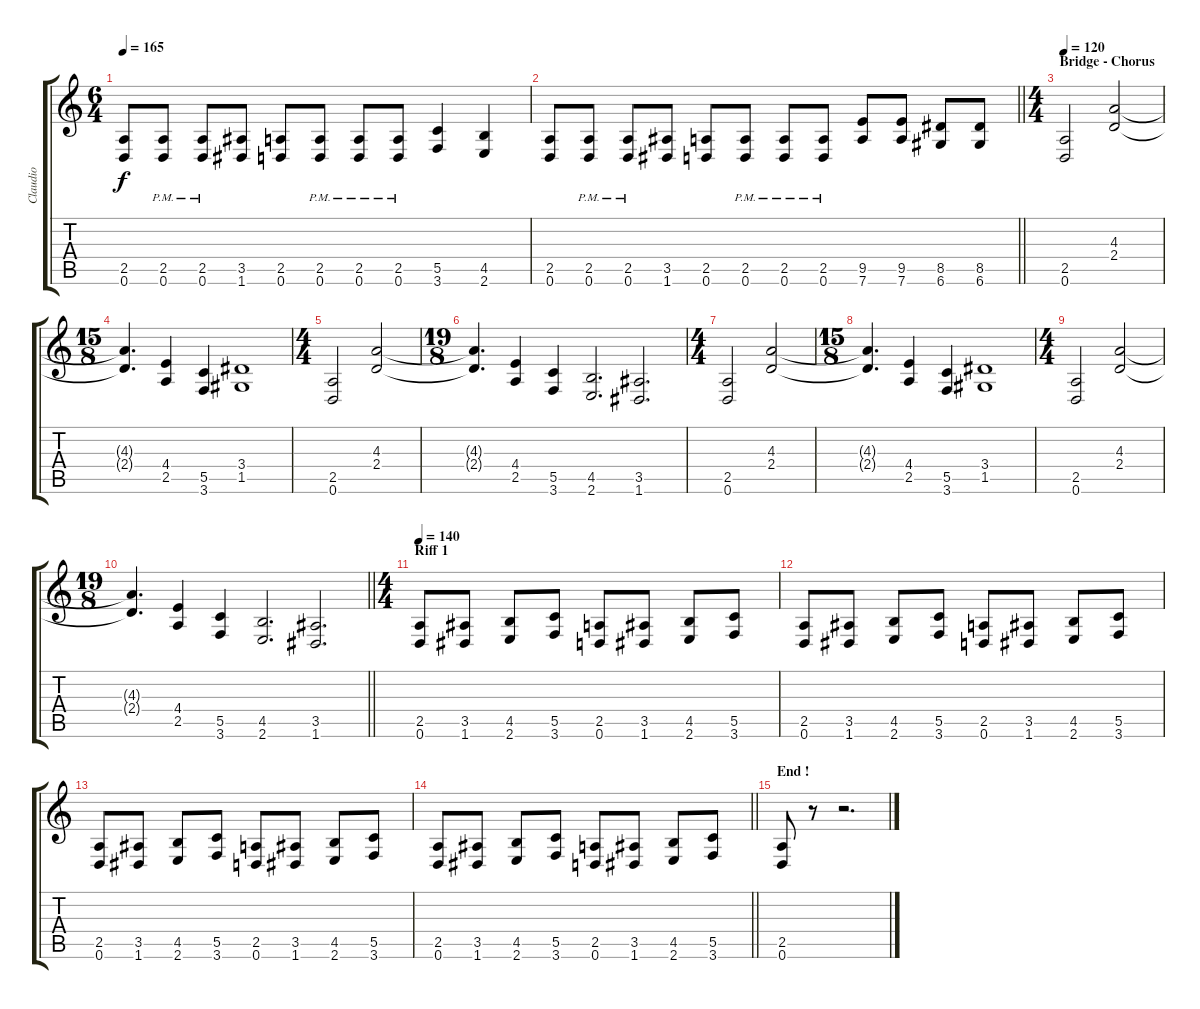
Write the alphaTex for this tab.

\track ("Claudio" "Claudio") {instrument distortionguitar}
\staff {score tabs}
\tuning (D4 A3 F3 C3 G2 D2) {hide}
\ts (6 4)
\tempo 165
\clef g2
\ks c
(2.5 0.6).8{dy f} (2.5{pm} 0.6{pm}).8 (2.5{pm} 0.6{pm}).8 (3.5 1.6).8 (2.5 0.6).8 (2.5{pm} 0.6{pm}).8 (2.5{pm} 0.6{pm}).8 (2.5{pm} 0.6{pm}).8 (5.5 3.6).4 (4.5 2.6).4 |
\barLineRight lightlight
(2.5 0.6).8 (2.5{pm} 0.6{pm}).8 (2.5{pm} 0.6{pm}).8 (3.5 1.6).8 (2.5 0.6).8 (2.5{pm} 0.6{pm}).8 (2.5{pm} 0.6{pm}).8 (2.5{pm} 0.6{pm}).8 (9.5 7.6).8 (9.5 7.6).8 (8.5 6.6).8 (8.5 6.6).8 |
\ts (4 4)
\section ("" "Bridge - Chorus")
\tempo 120
(2.5 0.6).2 (4.3 2.4).2 |
\ts (15 8)
(4.3{t} 2.4{t}).4{d} (4.4 2.5).4 (5.5 3.6).4 (3.4 1.5).1 |
\ts (4 4)
(2.5 0.6).2 (4.3 2.4).2 |
\ts (19 8)
(4.3{t} 2.4{t}).4{d} (4.4 2.5).4 (5.5 3.6).4 (4.5 2.6).2{d} (3.5 1.6).2{d} |
\ts (4 4)
(2.5 0.6).2 (4.3 2.4).2 |
\ts (15 8)
(4.3{t} 2.4{t}).4{d} (4.4 2.5).4 (5.5 3.6).4 (3.4 1.5).1 |
\ts (4 4)
(2.5 0.6).2 (4.3 2.4).2 |
\ts (19 8)
\barLineRight lightlight
(4.3{t} 2.4{t}).4{d} (4.4 2.5).4 (5.5 3.6).4 (4.5 2.6).2{d} (3.5 1.6).2{d} |
\ts (4 4)
\section ("" "Riff 1")
\tempo 140
(2.5 0.6).8 (3.5 1.6).8 (4.5 2.6).8 (5.5 3.6).8 (2.5 0.6).8 (3.5 1.6).8 (4.5 2.6).8 (5.5 3.6).8 |
(2.5 0.6).8 (3.5 1.6).8 (4.5 2.6).8 (5.5 3.6).8 (2.5 0.6).8 (3.5 1.6).8 (4.5 2.6).8 (5.5 3.6).8 |
(2.5 0.6).8 (3.5 1.6).8 (4.5 2.6).8 (5.5 3.6).8 (2.5 0.6).8 (3.5 1.6).8 (4.5 2.6).8 (5.5 3.6).8 |
\barLineRight lightlight
(2.5 0.6).8 (3.5 1.6).8 (4.5 2.6).8 (5.5 3.6).8 (2.5 0.6).8 (3.5 1.6).8 (4.5 2.6).8 (5.5 3.6).8 |
\section ("" "End !")
(2.5 0.6).8 r.8 r.2{d}
